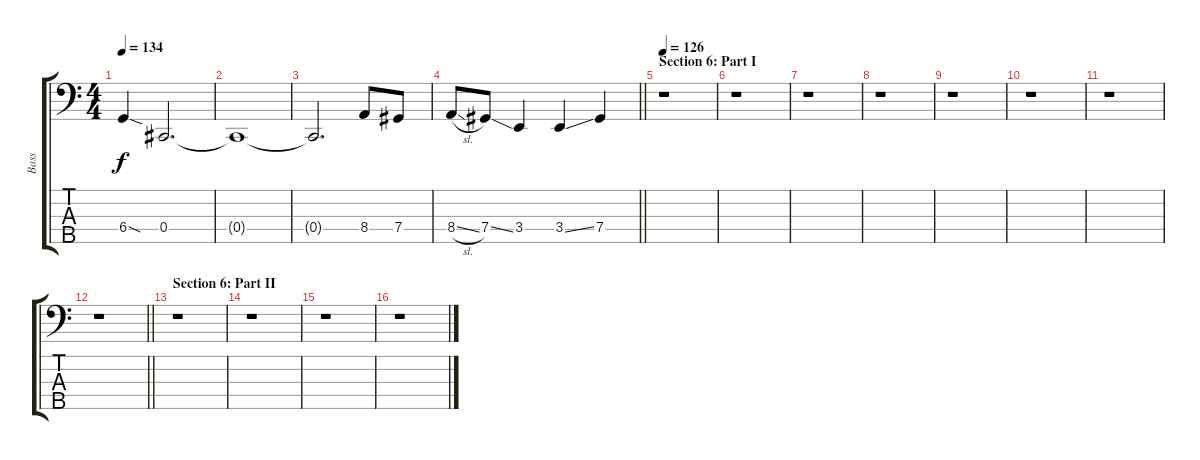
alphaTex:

\track ("Bass" "Bass") {instrument electricbasspick}
\staff {score tabs}
\tuning (E2 B1 Gb1 Db1 Ab0) {hide}
\ts (4 4)
\tempo 134
\clef f4
\ks c
6.4{sod}.4{dy f} 0.4.2{d} |
0.4{t}.1 |
0.4{t}.2{d} 8.4.8 7.4.8 |
\barLineRight lightlight
8.4{sl}.8 7.4{ss}.8 3.4.4 3.4{ss}.4 7.4.4 |
\section ("" "Section 6: Part I")
\tempo 126
r.1 |
r.1 |
r.1 |
r.1 |
r.1 |
r.1 |
r.1 |
\barLineRight lightlight
r.1 |
\section ("" "Section 6: Part II")
r.1 |
r.1 |
r.1 |
r.1
